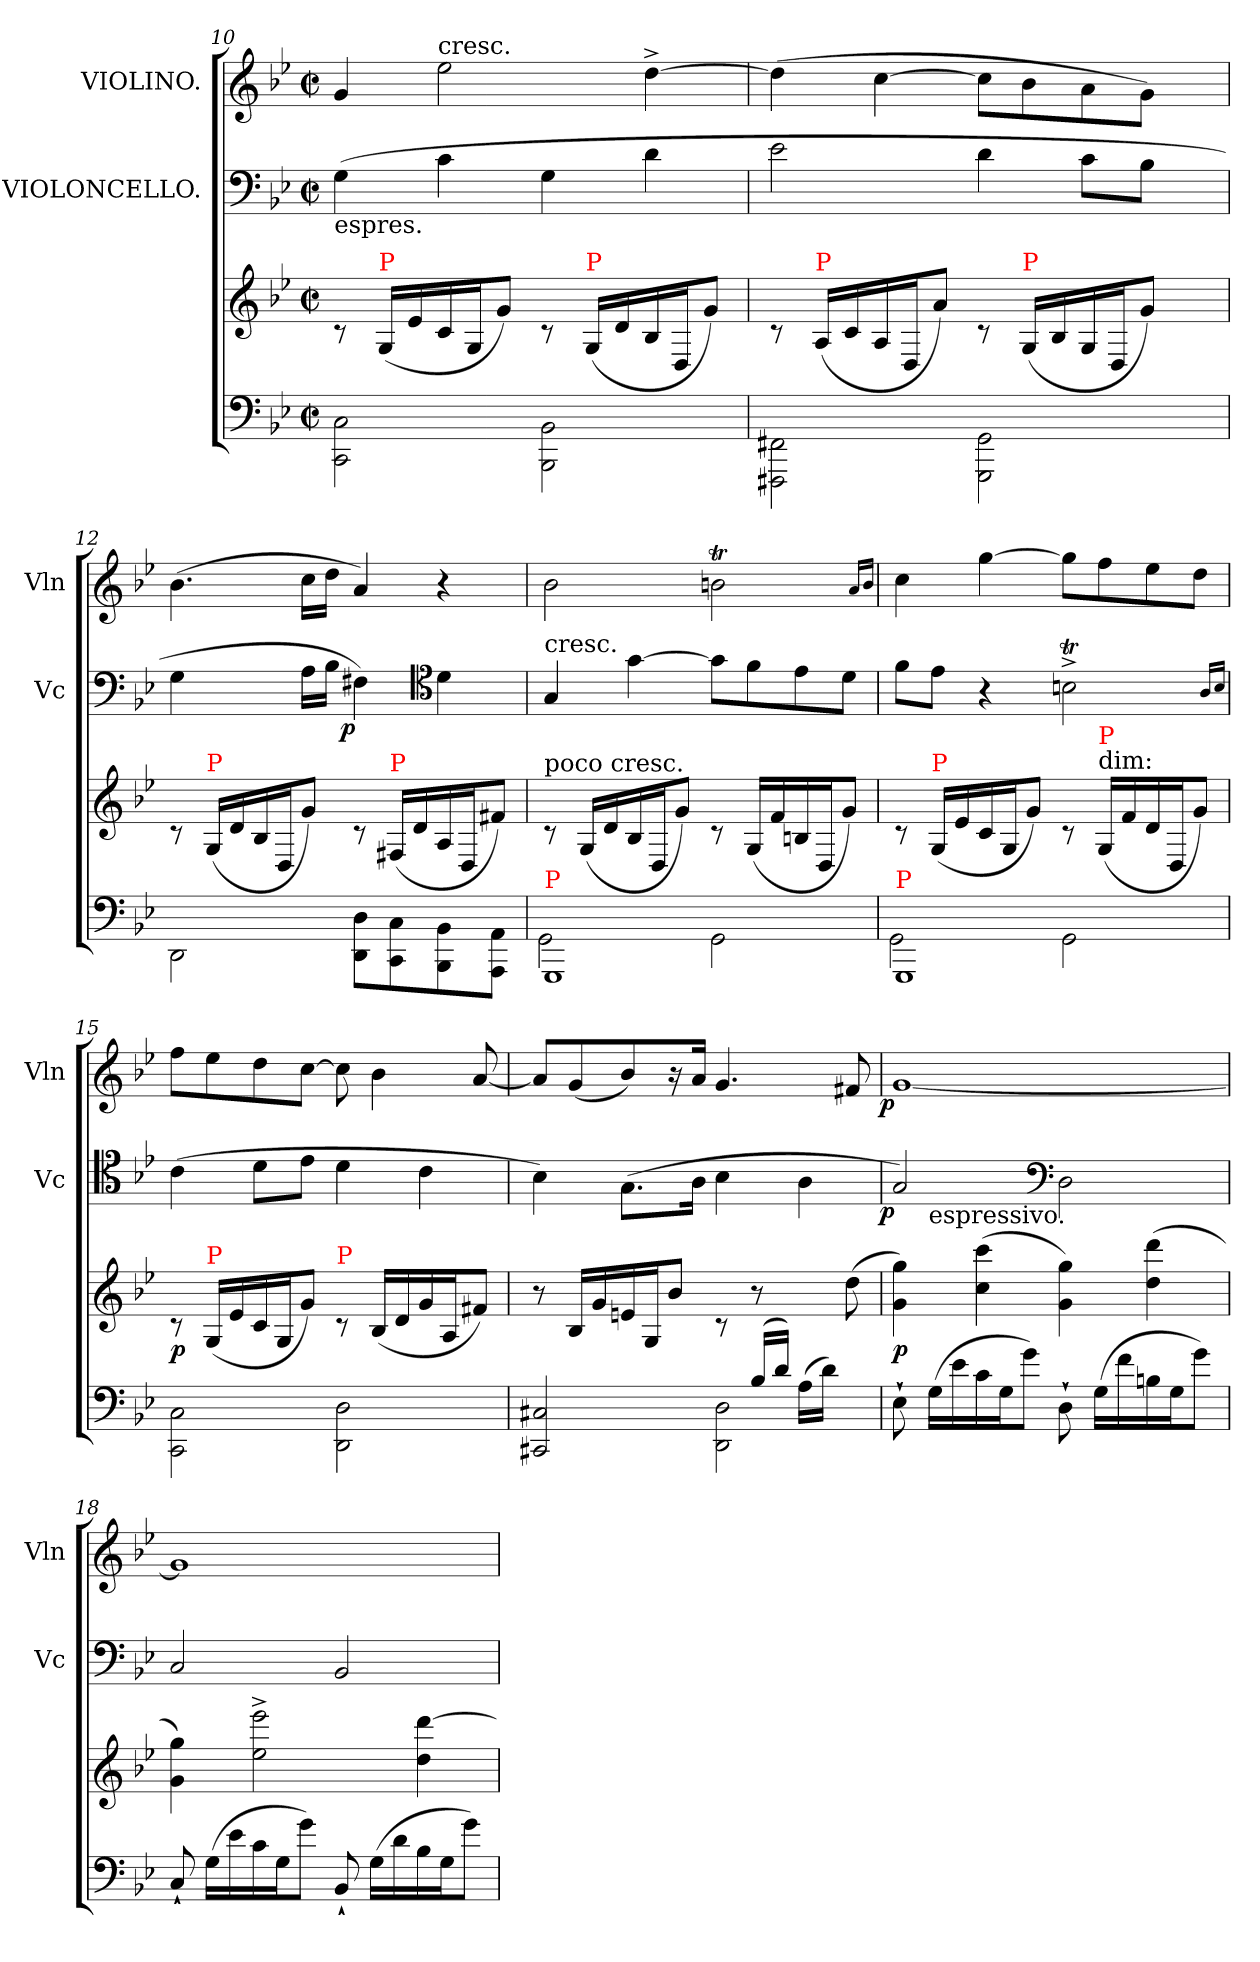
**kern	**kern	**dynam	**kern	**dynam	**kern	**dynam
*part3	*part3	*part3	*part2	*part2	*part1	*part1
*staff4	*staff3	*staff3/4	*staff2	*staff2	*staff1	*staff1
*	*	*	*I"VIOLONCELLO.	*	*I"VIOLINO.	*
*	*	*	*I'Vc	*	*I'Vln	*
*clefF4	*clefG2	*	*clefF4	*	*clefG2	*
*k[b-e-]	*k[b-e-]	*	*k[b-e-]	*	*k[b-e-]	*
*g:	*g:	*	*g:	*	*g:	*
*M2/2	*M2/2	*	*M2/2	*	*M2/2	*
*met(c|)	*met(c|)	*	*met(c|)	*	*met(c|)	*
=10	=10	=10	=10	=10	=10	=10
!	!	!	!LO:TX:b:t=espres.	!	!	!
2C\ 2CC\	8rc	.	(>4G	.	4g	.
!	!LO:TX:a:color=red:t=P	!	!	!	!	!
.	(>16G/LL	.	.	.	.	.
.	16e-/	.	.	.	.	.
!	!	!	!	!	!LO:TX:t=cresc.	!
.	16c/	.	4c	.	2ee-	.
.	16G/J	.	.	.	.	.
.	8g\J)	.	.	.	.	.
2BB-\ 2BBB-\	8rc	.	4G	.	.	.
!	!LO:TX:a:color=red:t=P	!	!	!	!	!
.	(>16G/LL	.	.	.	.	.
.	16d/	.	.	.	.	.
.	16B-/	.	4d	.	[4dd^<	.
.	16D/J	.	.	.	.	.
.	8g\J)	.	.	.	.	.
=11	=11	=11	=11	=11	=11	=11
2FF#X\ 2FFF#\	8rc	.	2e-	.	(>4dd]	.
!	!LO:TX:a:color=red:t=P	!	!	!	!	!
.	(>16A/LL	.	.	.	.	.
.	16c/	.	.	.	.	.
.	16A/	.	.	.	[4cc	.
.	16D/J	.	.	.	.	.
.	8a\J)	.	.	.	.	.
2GG\ 2GGG\	8rc	.	4d	.	8cc\L]	.
!	!LO:TX:a:color=red:t=P	!	!	!	!	!
.	(>16G/LL	.	.	.	8b-\	.
.	16B-/	.	.	.	.	.
.	16G/	.	8cL	.	8a\	.
.	16D/J	.	.	.	.	.
.	8g\J)	.	8B-J	.	8g\J)	.
8ryy	8ryy	.	8ryy	.	8ryy	.
=12	=12	=12	=12	=12	=12	=12
!	!	!	!LO:N:vis=4	!	!	!
2DD\	8rc	.	4.G	.	(>4.b-	.
!	!LO:TX:a:color=red:t=P	!	!	!	!	!
.	(>16G/LL	.	.	.	.	.
.	16d/	.	.	.	.	.
.	16B-/	.	.	.	.	.
.	16D/J	.	.	.	.	.
.	8g\J)	.	16ALL	.	16ccLL	.
.	.	.	16B-JJ	.	16ddJJ	.
!	!	!	!	!LO:DY:rj	!	!
8D\ 8DD\L	8rc	.	4F#X)	p	4a)	.
!	!LO:TX:a:color=red:t=P	!	!	!	!	!
8C\ 8CC\	(>16F#X/LL	.	.	.	.	.
.	16d/	.	.	.	.	.
*	*	*	*clefC4	*	*	*
8BB- 8BBB-	16A/	.	4d	.	4r	.
.	16D/J	.	.	.	.	.
8AA 8AAAJ	8f#X\J)	.	.	.	.	.
=13	=13	=13	=13	=13	=13	=13
*^	*	*	*	*	*	*
!	!	!	!	!LO:TX:t=cresc.	!	!	!
!	!	!LO:TX:a:t=poco cresc.	!	!	!	!	!
!LO:TX:a:color=red:t=P	!	!	!	!	!	!	!
1GGG	2GG	8rc	.	4G	.	2b-	.
.	.	(>16G/LL	.	.	.	.	.
.	.	16d/	.	.	.	.	.
.	.	16B-/	.	[4g	.	.	.
.	.	16D/J	.	.	.	.	.
.	.	8g\J)	.	.	.	.	.
.	2GG	8rc	.	8gL]	.	2bnt	.
.	.	(>16G/LL	.	8f	.	.	.
.	.	16f/	.	.	.	.	.
.	.	16Bn/	.	8e-	.	.	.
.	.	16D/J	.	.	.	.	.
.	.	8g\J)	.	8dJ	.	.	.
.	.	.	.	.	.	16qqa/LL	.
.	.	.	.	.	.	16qb/JJ	.
=14	=14	=14	=14	=14	=14	=14	=14
!LO:TX:a:color=red:t=P	!	!	!	!	!	!	!
1GGG	2GG	8rc	.	8fL	.	4cc	.
!	!	!LO:TX:a:color=red:t=P	!	!	!	!	!
.	.	(>16G/LL	.	8e-J	.	.	.
.	.	16e-/	.	.	.	.	.
.	.	16c/	.	4r	.	[4gg	.
.	.	16G/J	.	.	.	.	.
.	.	8g\J)	.	.	.	.	.
.	2GG	8rc	.	2Bnt^<	.	8ggL]	.
!	!	!LO:TX:a:t=dim&colon;	!	!	!	!	!
!	!	!LO:TX:a:color=red:t=P	!	!	!	!	!
.	.	(>16G/LL	.	.	.	8ff	.
.	.	16f/	.	.	.	.	.
.	.	16d/	.	.	.	8ee-	.
.	.	16D/J	.	.	.	.	.
.	.	8g\J)	.	.	.	8ddJ	.
*v	*v	*	*	*	*	*	*
.	.	.	16qqA/LL	.	.	.
.	.	.	16qqB/JJ	.	.	.
=15	=15	=15	=15	=15	=15	=15
2C\ 2CC\	8rc	p	(>4c	.	8ffL	.
!	!LO:TX:a:color=red:t=P	!	!	!	!	!
.	(>16G/LL	.	.	.	8ee-	.
.	16e-/	.	.	.	.	.
.	16c/	.	8dL	.	8dd	.
.	16G/J	.	.	.	.	.
.	8g\J)	.	8e-J	.	[8ccJ	.
!	!LO:TX:a:color=red:t=P	!	!	!	!	!
2D\ 2DD\	8rc	.	4d	.	8cc]	.
.	(<16B-LL	.	.	.	4b-	.
.	16d	.	.	.	.	.
.	16g	.	4c	.	.	.
.	16AJ	.	.	.	.	.
.	8f#XJ)	.	.	.	[8a	.
=16	=16	=16	=16	=16	=16	=16
*^	*	*	*	*	*	*
2C#X 2CC#X	2ryy	8r	.	4B-)	.	8aL]	.
.	.	16B-LL	.	.	.	(<8g	.
.	.	16g	.	.	.	.	.
.	.	16en	.	(>8.G\L	.	8b-)	.
.	.	16GJ	.	.	.	.	.
.	.	8b-J	.	.	.	16r	.
.	.	.	.	16A\Jk	.	16aJk	.
8ryy	2D 2DD	8rc	.	4B-	.	4.g	.
(<16B-/LL	.	8r	.	.	.	.	.
16d/JJ)	.	.	.	.	.	.	.
(>16A\LL	.	8ryy	.	4A	.	.	.
16dJJ)	.	.	.	.	.	.	.
8ryy	.	(>8dd	.	.	.	8f#X	.
*v	*v	*	*	*	*	*	*
=17	=17	=17	=17	=17	=17	=17
!	!	!	!	!LO:DY:rj	!	!LO:DY:rj
*	*^	*	*	*	*	*
8E-`>	4gg 4g)	8ryy	p	2G)	p	[1g	p
!	!	!LO:TX:a:t=espressivo.	!	!	!	!	!
(>16GLL	.	2..ryy	.	.	.	.	.
16e-	.	.	.	.	.	.	.
16c	(>4ccc 4cc	.	.	.	.	.	.
16GJ	.	.	.	.	.	.	.
8gJ)	.	.	.	.	.	.	.
*	*	*	*	*clefF4	*	*	*
8D`>	4gg 4g)	.	.	2D	.	.	.
(>16GLL	.	.	.	.	.	.	.
16f	.	.	.	.	.	.	.
16Bn	(>4ddd 4dd	.	.	.	.	.	.
16GJ	.	.	.	.	.	.	.
8gJ)	.	.	.	.	.	.	.
*	*v	*v	*	*	*	*	*
=18	=18	=18	=18	=18	=18	=18
8C`<	4gg 4g)	.	2C	.	1g]	.
(>16GLL	.	.	.	.	.	.
16e-	.	.	.	.	.	.
16c	2eee-^< 2ee-^<	.	.	.	.	.
16GJ	.	.	.	.	.	.
8gJ)	.	.	.	.	.	.
8BB-`<	.	.	2BB-	.	.	.
(>16GLL	.	.	.	.	.	.
16d	.	.	.	.	.	.
16B-	[4ddd 4dd	.	.	.	.	.
16GJ	.	.	.	.	.	.
8gJ)	.	.	.	.	.	.
=	=	=	=	=	=	=
*-	*-	*-	*-	*-	*-	*-
